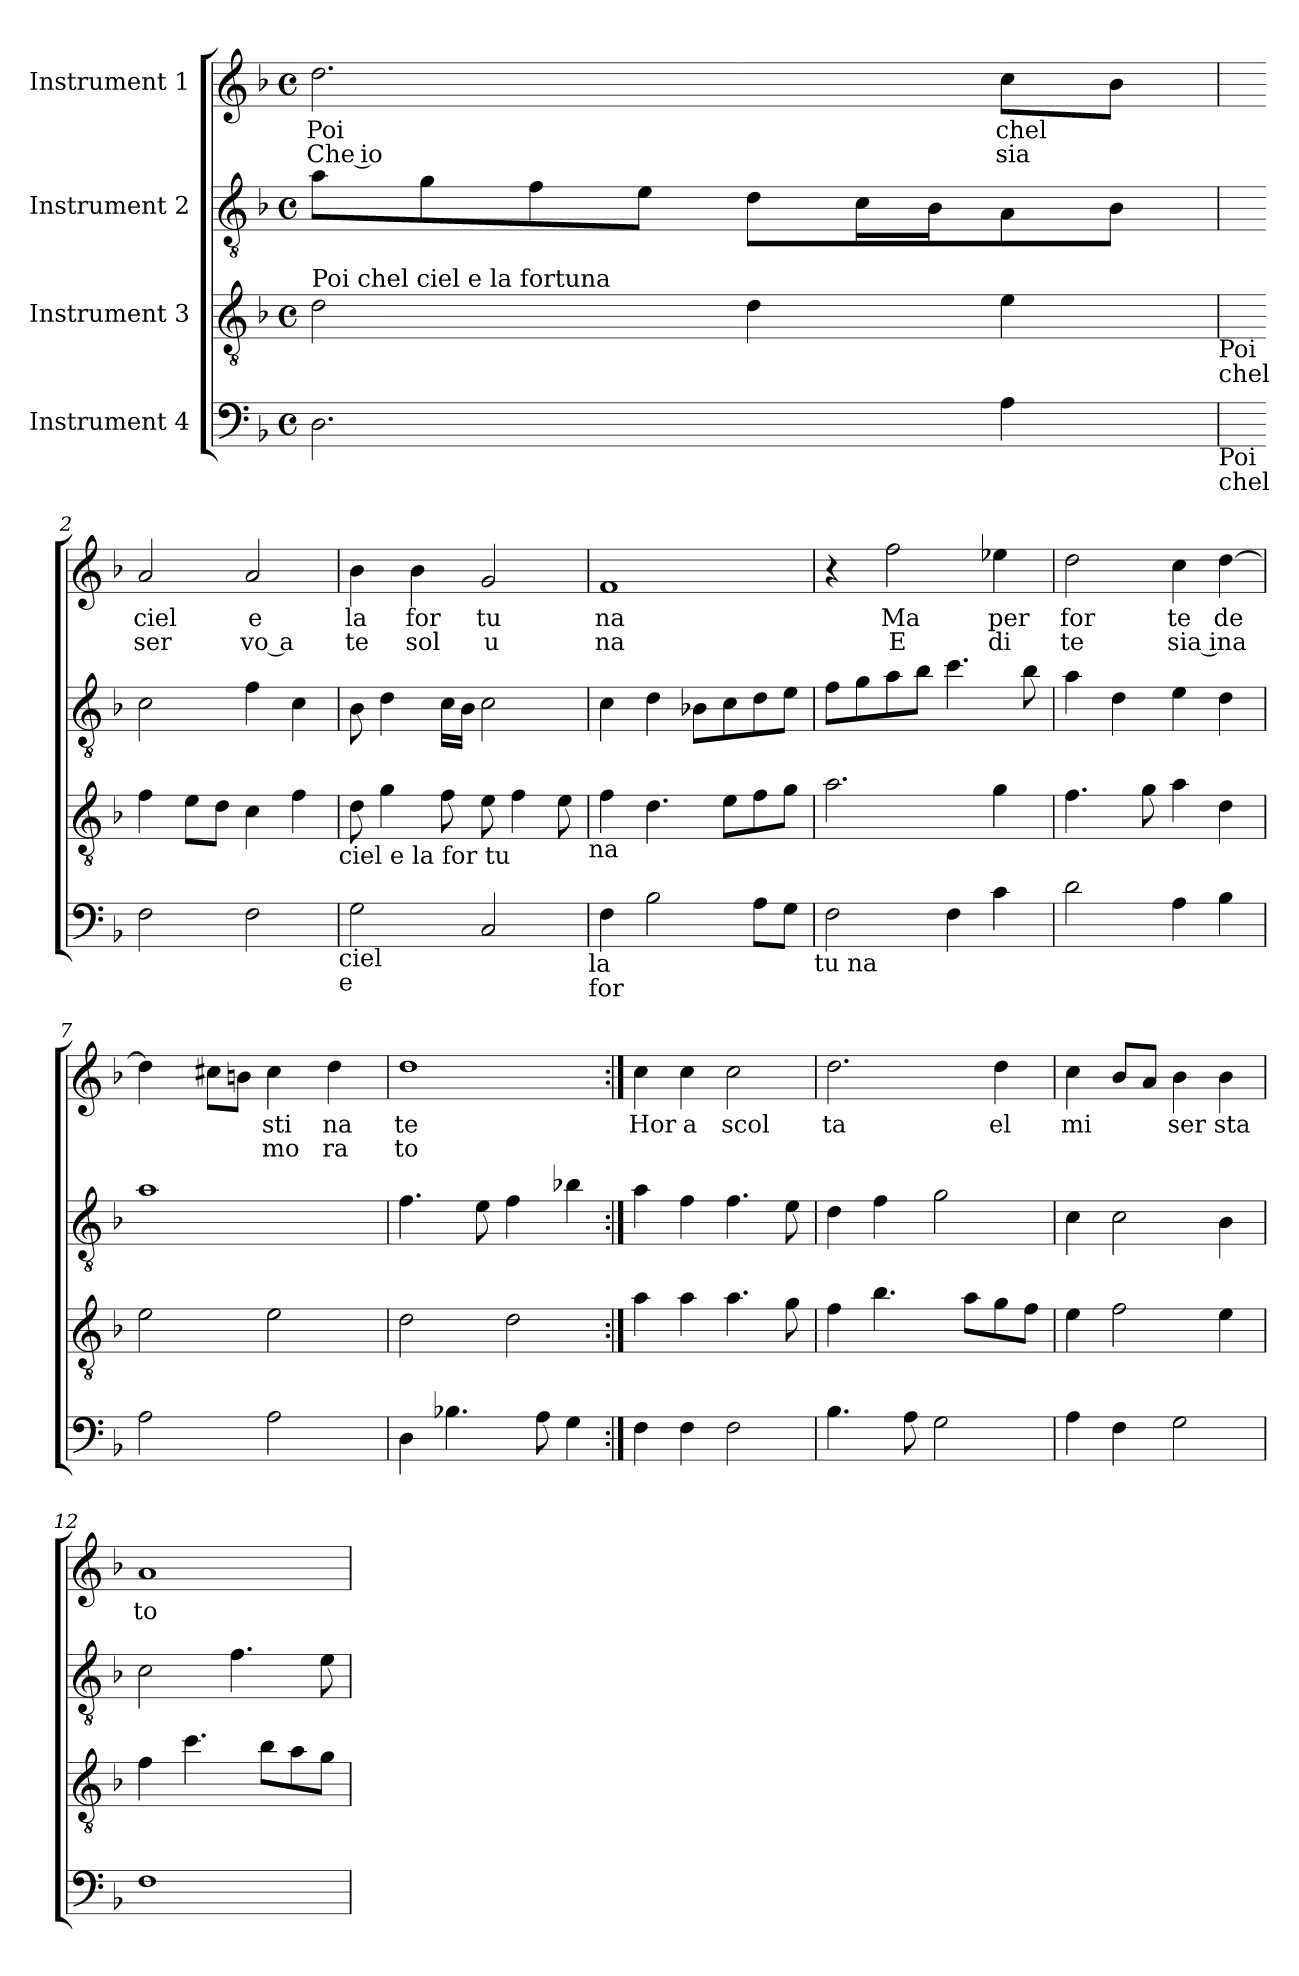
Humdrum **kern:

**kern	**kern	**kern	**kern	**text	**text
*part4	*part3	*part2	*part1	*part1	*part1
*staff4	*staff3	*staff2	*staff1	*staff1	*staff1
*I"Instrument 4	*I"Instrument 3	*I"Instrument 2	*I"Instrument 1	*	*
!!LO:PB:g=z
*stria5	*stria5	*stria5	*stria5	*	*
*clefF4	*clefGv2	*clefGv2	*clefG2	*	*
*k[b-]	*k[b-]	*k[b-]	*k[b-]	*	*
*F:	*F:	*F:	*F:	*	*
*M4/4	*M4/4	*M4/4	*M4/4	*	*
*met(c)	*met(c)	*met(c)	*met(c)	*	*
=1	=1	=1	=1	=1	=1
!	!LO:TX:a:t=Poi chel ciel e la fortuna	!	!	!	!
!	!	!	!	!LO:LY:b:cj	!LO:LY:b:rj
2.D\	2d\	8a\L	2.dd\	Poi	Che io
.	.	8g\	.	.	.
.	.	8f\	.	.	.
.	.	8e\J	.	.	.
.	4d\	8d\L	.	.	.
.	.	16c\	.	.	.
.	.	16B-\	.	.	.
!	!	!	!	!LO:LY:b	!LO:LY:b
4A\	4e\	8A\	8cc\L	chel	sia
.	.	8B-\J	8b-\J	.	.
!	!LO:TX:b:t=Poi	!	!	!	!
!	!LO:TX:b:t=chel	!	!	!	!
!LO:TX:b:t=Poi	!	!	!	!	!
!LO:TX:b:t=chel	!	!	!	!	!
=2	=2	=2	=2	=2	=2
!	!	!	!	!LO:LY:b:cj	!LO:LY:b:cj
2F\	4f\	2c\	2a/	ciel	ser
.	8e\L	.	.	.	.
.	8d\J	.	.	.	.
!	!	!	!	!LO:LY:b:cj	!LO:LY:b:rj
2F\	4c\	4f\	2a/	e	vo a
.	4f\	4c\	.	.	.
!	!LO:TX:b:t=ciel e la for tu	!	!	!	!
!LO:TX:b:t=ciel	!	!	!	!	!
!LO:TX:b:t=e	!	!	!	!	!
=3	=3	=3	=3	=3	=3
!	!	!	!	!LO:LY:b:cj	!LO:LY:b:cj
2G\	8d\	8B-\	4b-\	la	te
.	4g\	4d\	.	.	.
!	!	!	!	!LO:LY:b:cj	!LO:LY:b:cj
.	.	.	4b-\	for	sol
.	8f\	16c\L	.	.	.
.	.	16B-\J	.	.	.
!	!	!	!	!LO:LY:b:cj	!LO:LY:b:cj
2C/	8e\	2c\	2g/	tu	u
.	4f\	.	.	.	.
.	8e\	.	.	.	.
!	!LO:TX:b:t=na	!	!	!	!
!LO:TX:b:t=la	!	!	!	!	!
!LO:TX:b:t=for	!	!	!	!	!
=4	=4	=4	=4	=4	=4
!	!	!	!	!LO:LY:b:cj	!LO:LY:b:cj
4F\	4f\	4c\	1f	na	na
2B-\	4.d\	4d\	.	.	.
.	.	8B-X\L	.	.	.
.	8e\L	8c\	.	.	.
8A\L	8f\	8d\	.	.	.
8G\J	8g\J	8e\J	.	.	.
!LO:TX:b:t=tu na	!	!	!	!	!
=5	=5	=5	=5	=5	=5
2F\	2.a\	8f\L	4r	.	.
.	.	8g\	.	.	.
!	!	!	!	!LO:LY:b:cj	!LO:LY:b:cj
.	.	8a\	2ff\	Ma	E
.	.	8b-\J	.	.	.
4F\	.	4.cc\	.	.	.
!	!	!	!	!LO:LY:b:cj	!LO:LY:b:cj
4c\	4g\	.	4ee-X\	per	di
.	.	8b-\	.	.	.
=6	=6	=6	=6	=6	=6
!	!	!	!	!LO:LY:b:cj	!LO:LY:b:cj
2d\	4.f\	4a\	2dd\	for	te
.	.	4d\	.	.	.
.	8g\	.	.	.	.
!	!	!	!	!LO:LY:b:cj	!LO:LY:b:rj
4A\	4a\	4e\	4cc\	te	sia ina
!	!	!	!	!LO:LY:b:cj	!
4B-\	4d\	4d\	[>4dd\	de	.
!!LO:PB:g=z
=7	=7	=7	=7	=7	=7
*	*	*^	*^	*	*
2A\	2e\	1a	4ryy	4dd\]	8ryy	.	.
.	.	.	.	.	32ryy	.	.
.	.	.	.	.	2ryy	.	.
.	.	.	2.ryy	8cc#\L	.	.	.
.	.	.	.	8b\J	.	.	.
!	!	!	!	!	!	!LO:LY:b:cj	!LO:LY:b:cj
2A\	2e\	.	.	4cc#\	.	sti	mo
.	.	.	.	.	4ryy	.	.
!	!	!	!	!	!	!LO:LY:b:cj	!LO:LY:b:cj
.	.	.	.	4dd\	.	na	ra
.	.	.	.	.	16.ryy	.	.
=8	=8	=8	=8	=8	=8	=8	=8
!	!	!	!	!	!	!LO:LY:b:cj	!LO:LY:b:cj
*	*	*v	*v	*	*	*	*
*	*	*	*v	*v	*	*
4D\	2d\	4.f\	1dd	te	to
4.B-X\	.	.	.	.	.
.	.	(8e\	.	.	.
.	2d\	4f\	.	.	.
8A\	.	.	.	.	.
4G\	.	4b-X\	.	.	.
=9:|!	=9:|!	=9:|!	=9:|!	=9:|!	=9:|!
!	!	!	!	!LO:LY:b:cj	!
4F\	4a\	4a\	4cc\	Hor	.
!	!	!	!	!LO:LY:b:cj	!
4F\	4a\	4f\	4cc\	a	.
!	!	!	!	!LO:LY:b:cj	!
2F\	4.a\	4.f\	2cc\	scol	.
.	8g\	8e\	.	.	.
=10	=10	=10	=10	=10	=10
!	!	!	!	!LO:LY:b:cj	!
4.B-\	4f\	4d\	2.dd\	ta	.
.	4.b-\	4f\	.	.	.
8A\	.	.	.	.	.
2G\	.	2g\	.	.	.
.	8a\L	.	.	.	.
!	!	!	!	!LO:LY:b:cj	!
.	8g\	.	4dd\	el	.
.	8f\J	.	.	.	.
=11	=11	=11	=11	=11	=11
!	!	!	!	!LO:LY:b	!
4A\	4e\	4c\	4cc\	mi	.
4F\	2f\	2c\	8b-/L	.	.
.	.	.	8a/J	.	.
!	!	!	!	!LO:LY:b:cj	!
2G\	.	.	4b-\	ser	.
!	!	!	!	!LO:LY:b:cj	!
.	4e\	4B-\	4b-\	sta	.
=12	=12	=12	=12	=12	=12
!	!	!	!	!LO:LY:b:cj	!
1F	4f\	2c\	1a	to	.
.	4.cc\	.	.	.	.
.	.	4.f\	.	.	.
.	8b-\L	.	.	.	.
.	8a\	.	.	.	.
.	8g\J	8e\	.	.	.
=	=	=	=	=	=
*-	*-	*-	*-	*-	*-
